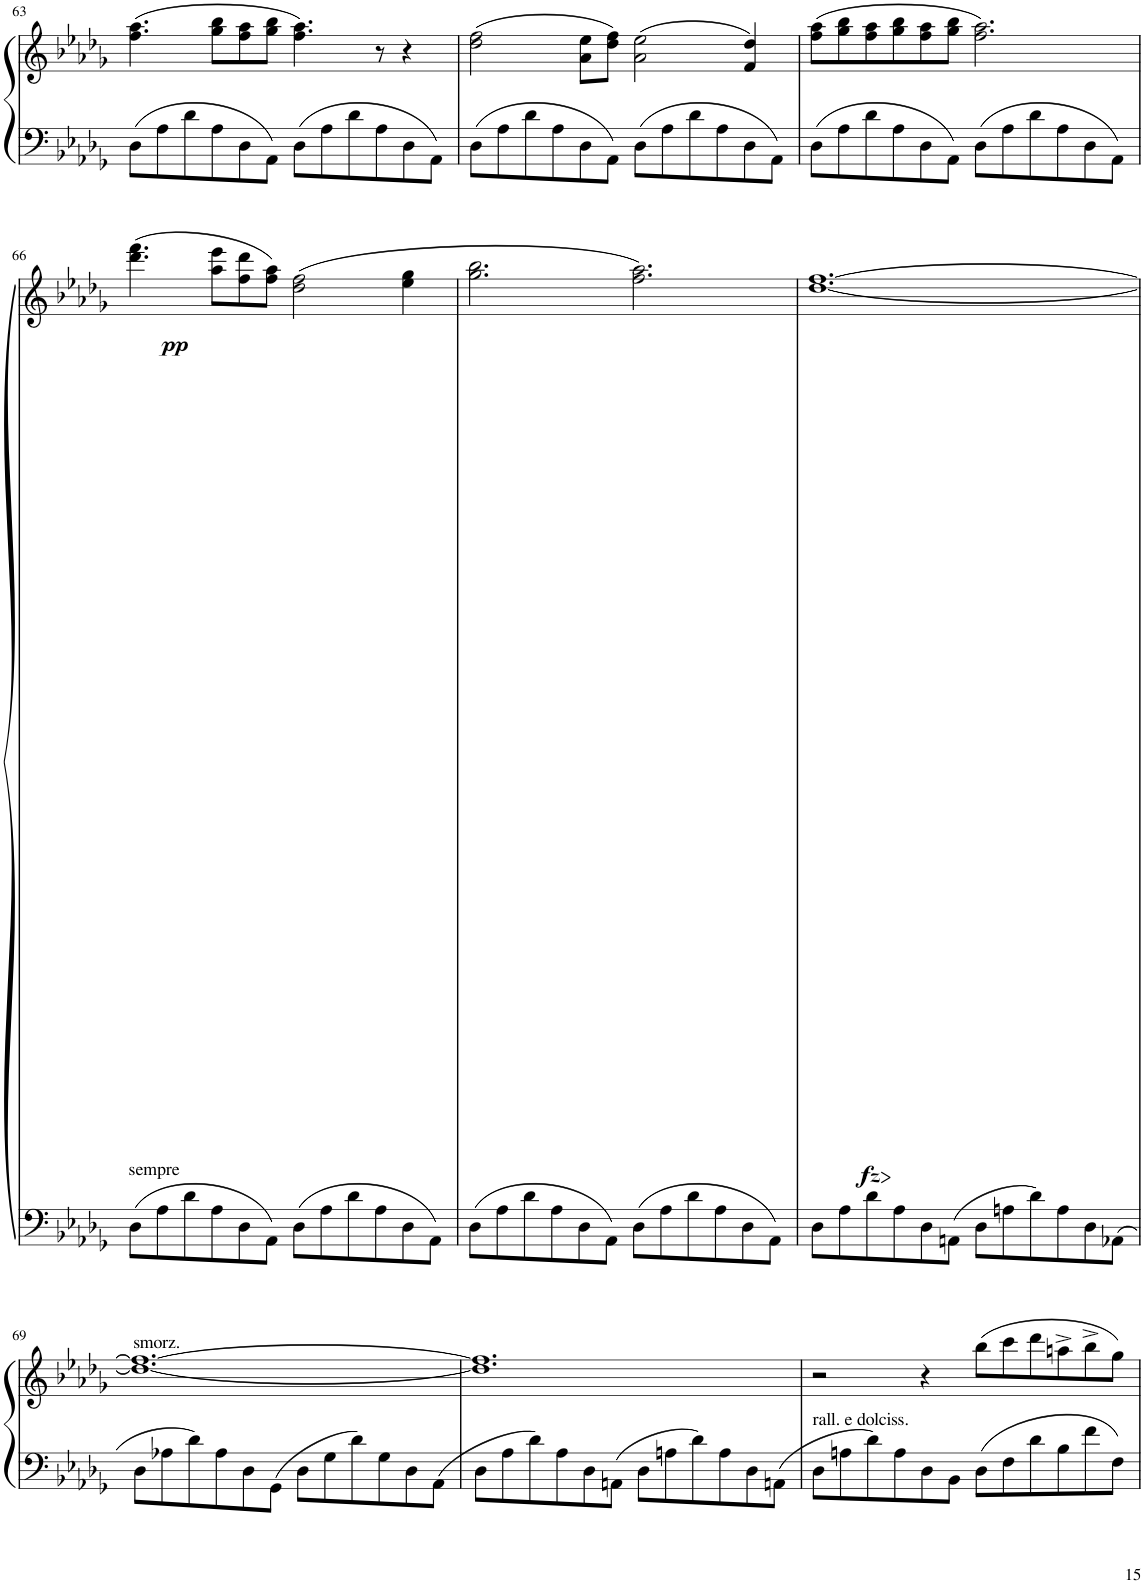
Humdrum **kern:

**kern	**kern	**dynam
*part1	*part1	*part1
*staff2	*staff1	*staff1/2
*I"Piano	*	*
*I'Pno	*	*
!!LO:PB:g=z
*clefF4	*clefG2	*
*k[b-e-a-d-g-]	*k[b-e-a-d-g-]	*
*M6/4	*M6/4	*
=63	=63	=63
8D-\L	(4.ff\ 4.aa-\	.
8A-\	.	.
8d-\	.	.
8A-\	8gg-\ 8bb-\L	.
8D-\	8ff\ 8aa-\	.
8AA-\J	8gg-\ 8bb-\J	.
8D-\L	4.ff\ 4.aa-\)	.
8A-\	.	.
8d-\	.	.
8A-\	8r	.
8D-\	4r	.
8AA-\J	.	.
=64	=64	=64
8D-\L	(2dd-\ 2ff\	.
8A-\	.	.
8d-\	.	.
8A-\	.	.
8D-\	8a-\ 8ee-\L	.
8AA-\J	8dd-\ 8ff\J)	.
8D-\L	(2a-\ 2ee-\	.
8A-\	.	.
8d-\	.	.
8A-\	.	.
8D-\	4f/ 4dd-/)	.
8AA-\J	.	.
=65	=65	=65
8D-\L	(8ff\ 8aa-\L	.
8A-\	8gg-\ 8bb-\	.
8d-\	8ff\ 8aa-\	.
8A-\	8gg-\ 8bb-\	.
8D-\	8ff\ 8aa-\	.
8AA-\J	8gg-\ 8bb-\J	.
8D-\L	2.ff\ 2.aa-\)	.
8A-\	.	.
8d-\	.	.
8A-\	.	.
8D-\	.	.
8AA-\J	.	.
!!LO:LB:g=z
=66	=66	=66
!LO:TX:a:t=sempre	!	!
!	!	!LO:DY:b
8D-\L	(4.ddd-\ 4.fff\	pp
8A-\	.	.
8d-\	.	.
8A-\	8aa-\ 8eee-\L	.
8D-\	8ff\ 8ddd-\	.
8AA-\J	8ff\ 8aa-\J)	.
8D-\L	(2dd-\ 2ff\	.
8A-\	.	.
8d-\	.	.
8A-\	.	.
8D-\	4ee-\ 4gg-\	.
8AA-\J	.	.
=67	=67	=67
8D-\L	2.gg-\ 2.bb-\	.
8A-\	.	.
8d-\	.	.
8A-\	.	.
8D-\	.	.
8AA-\J	.	.
8D-\L	2.ff\ 2.aa-\)	.
8A-\	.	.
8d-\	.	.
8A-\	.	.
8D-\	.	.
8AA-\J	.	.
=68	=68	=68
!	!	!LO:DY:b
8D-\L	[1.dd- [1.ff	fz
8A-\	.	.
8d-\	.	.
8A-\	.	.
8D-\	.	.
8AAn\J	.	.
8D-\L	.	.
8An\	.	.
8d-\	.	.
8A\	.	.
8D-\	.	.
8AA-X\J	.	.
!!LO:LB:g=z
=69	=69	=69
!	!LO:TX:a:t=smorz.	!
8D-\L	1.dd-_ 1.ff_	.
8A-X\	.	.
8d-\	.	.
8A-\	.	.
8D-\	.	.
8GG-\J	.	.
8D-\L	.	.
8G-\	.	.
8d-\	.	.
8G-\	.	.
8D-\	.	.
8AA-\J	.	.
=70	=70	=70
8D-\L	1.dd-] 1.ff]	.
8A-\	.	.
8d-\	.	.
8A-\	.	.
8D-\	.	.
8AAn\J	.	.
8D-\L	.	.
8An\	.	.
8d-\	.	.
8A\	.	.
8D-\	.	.
8AAn\J	.	.
=71	=71	=71
!LO:TX:a:t=rall. e dolciss.	!	!
8D-\L	2r	.
8An\	.	.
8d-\	.	.
8A\	.	.
8D-\	4r	.
8BB-\J	.	.
8D-\L	(8bb-\L	.
8F\	8ccc\	.
8d-\	8ddd-\	.
8B-\	8aan^\	.
8f\	8bb-^\	.
8F\J	8gg-\J)	.
=	=	=
*-	*-	*-
